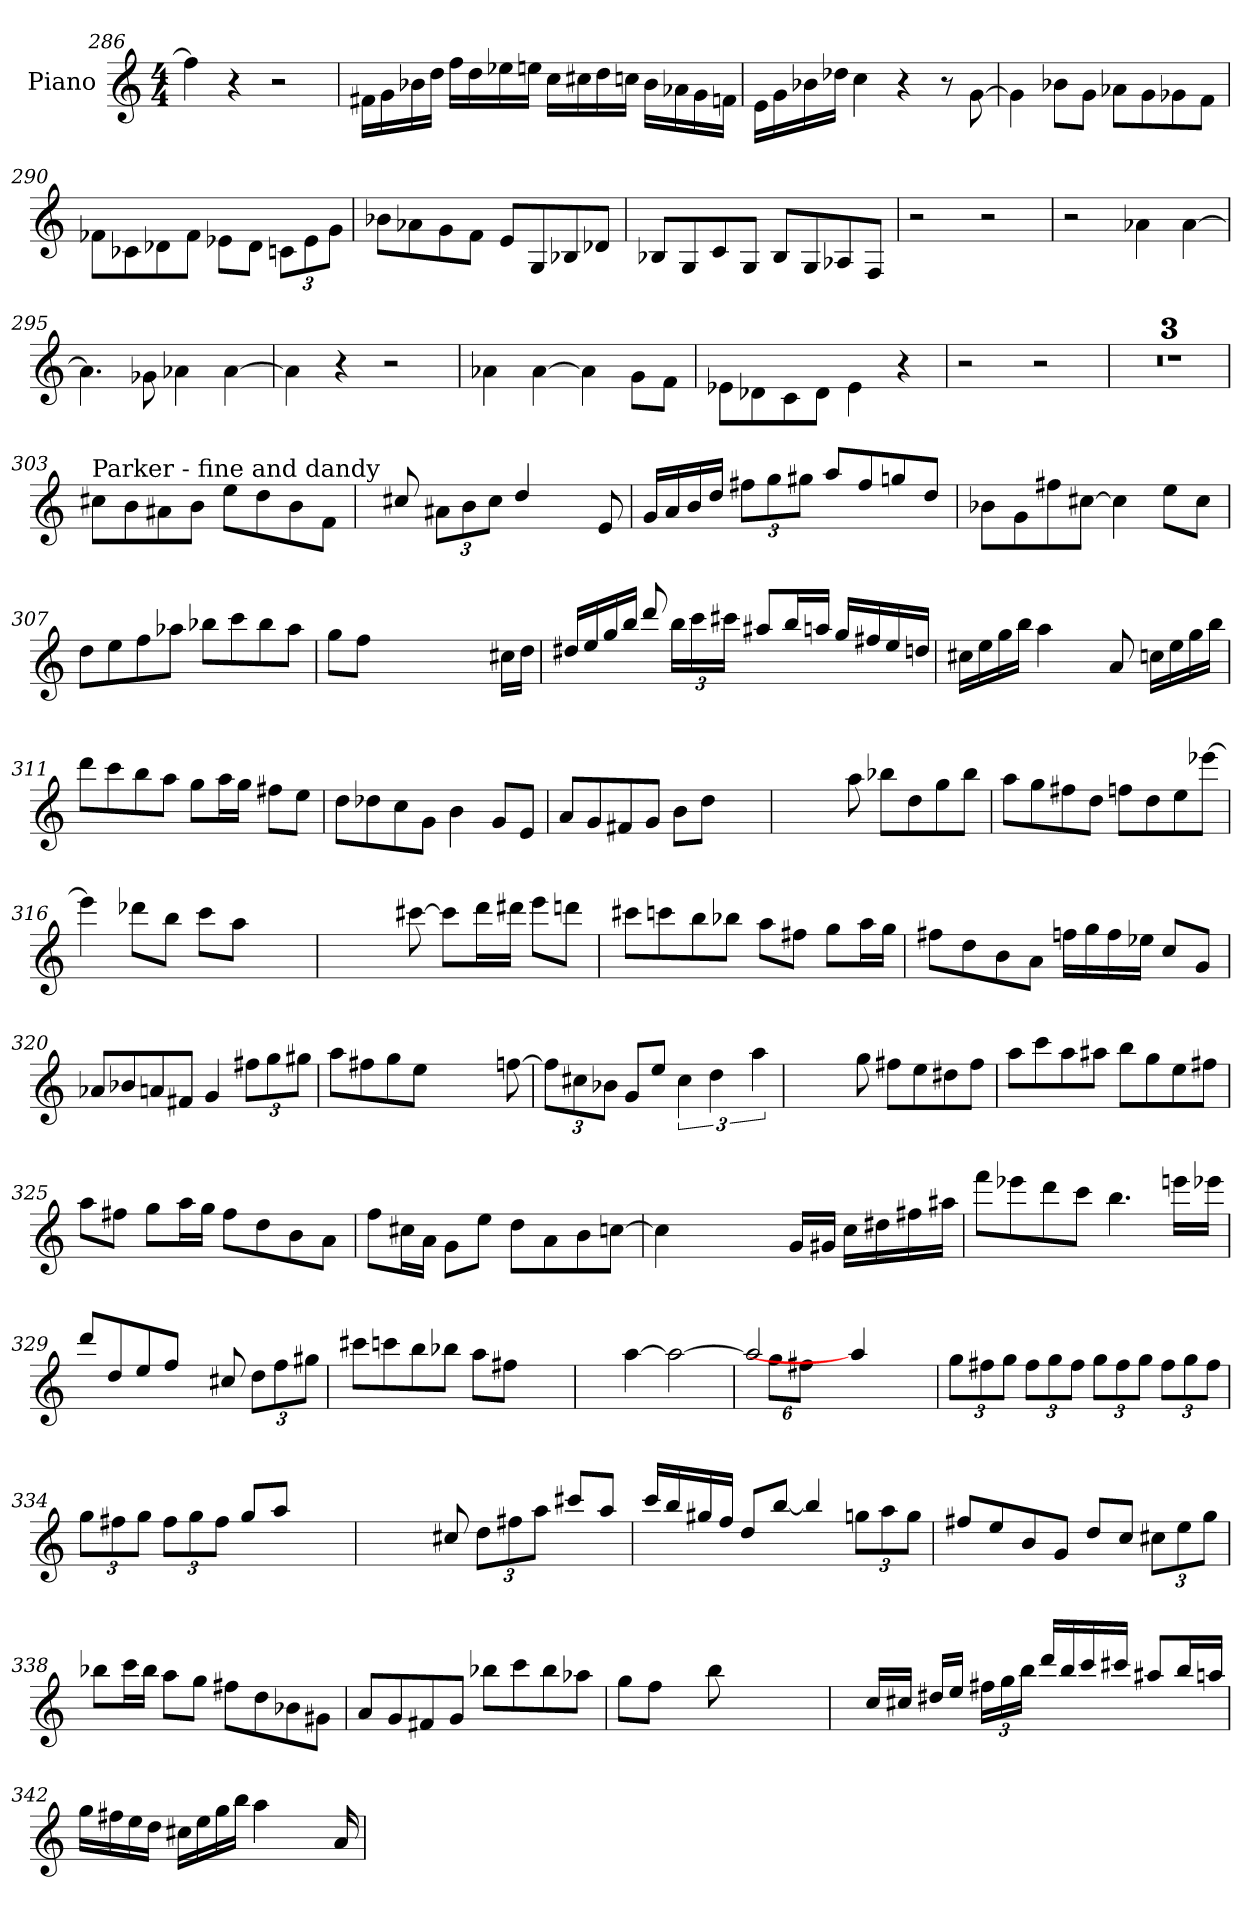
**kern
*part1
*staff1
*I"Piano
*I'Pno.
*clefG2
*k[]
*M4/4
=286
4ff\]
4r
2r
=287
16f#X\LL
16g\
16b-X\
16dd\JJ
16ff\LL
16dd\
16ee-X\
16een\JJ
16cc\LL
16cc#X\
16dd\
16ccn\JJ
16b-\LL
16a-X\
16g\
16fn\JJ
=288
16e\LL
16g\
16b-X\
16dd-X\JJ
4cc\
4r
8r
[8g\
!!LO:LB:g=z
=289
4g\]
8b-X\L
8g\J
8a-X\L
8g\
8g-X\
8f\J
=290
8f-X\L
8c-X\
8d-X\
8f-\J
8e-X\L
8d-\J
*Xbrackettup
12cn\L
12e-\
12g\J
=291
8b-X\L
8a-X\
8g\
8f\J
8e/L
8G/
8B-X/
8d-X/J
=292
8B-X/L
8G/
8c/
8G/J
8B-/L
8G/
8A-X/
8F/J
=293
2r
2r
!!LO:LB:g=z
=294
2r
4a-X\
[4a-\
=295
4.a-\]
8g-X\
4a-X\
[4a-\
=296
4a-\]
4r
2r
=297
4a-X\
[4a-\
4a-\]
8g\L
8f\J
=298
8e-X\L
8d-X\
8c\
8d-\J
4e-\
4r
=299
2r
2r
=300
1r
=301
1r
!!LO:PB:g=z
=302
1r
=303
!LO:TX:a:t=Parker - fine and dandy
8cc#X\L
8b\
8a#X\
8b\J
8ee\L
8dd\
8b\
8f\J
=304
*^
8ryy	4ryy
8cc#X/	.
4ryy	12a#X\L
.	12b\
.	12cc#\J
4dd/	2ryy
8ryy	.
8e/	.
=305	=305
16g/LL	4ryy
16a/	.
16b/	.
16dd/JJ	.
4ryy	12ff#X\L
.	12gg\
.	12gg#X\J
8aa/L	2ryy
8ff#/	.
8ggn/	.
8dd/J	.
*v	*v
=306
8b-X\L
8g\
8ff#X\
[8cc#X\J
4cc#\]
8ee\L
8cc#\J
!!LO:LB:g=z
=307
8dd\L
8ee\
8ff\
8aa-X\J
8bb-X\L
8ccc\
8bb-\
8aa-\J
=308
8gg\L
8ff\J
4ryy
4ryy
8ryy
16cc#X\LL
16dd\JJ
=309
*^
16dd#X/LL	4.ryy
16ee/	.
16gg/	.
16bb/JJ	.
8ddd/	.
8ryy	24bb\LL
.	24ccc\
.	24ccc#X\JJ
8aa#X/L	2ryy
16bb/L	.
16aan/JJ	.
16gg/LL	.
16ff#X/	.
16ee/	.
16ddn/JJ	.
*v	*v
!!LO:LB:g=z
=310
16cc#X\LL
16ee\
16gg\
16bb\JJ
4aa\
8ryy
8a/
16ccn\LL
16ee\
16gg\
16bb\JJ
=311
8ddd\L
8ccc\
8bb\
8aa\J
8gg\L
16aa\L
16gg\JJ
8ff#X\L
8ee\J
=312
8dd\L
8dd-X\
8cc\
8g\J
4b\
8g/L
8e/J
=313
8a/L
8g/
8f#X/
8g/J
8b\L
8dd\J
4ryy
=314
4ryy
8ryy
8aa\
8bb-X\L
8dd\
8gg\
8bb-\J
!!LO:LB:g=z
=315
8aa\L
8gg\
8ff#X\
8dd\J
8ffn\L
8dd\
8ee\
[8eee-X\J
=316
4eee-\]
8ddd-X\L
8bb\J
8ccc\L
8aa\J
4ryy
=317
4ryy
8ryy
[8ccc#X\
8ccc#\L]
16ddd\L
16ddd#X\JJ
8eee\L
8dddn\J
=318
8ccc#X\L
8cccn\
8bb\
8bb-X\J
8aa\L
8ff#X\J
8gg\L
16aa\L
16gg\JJ
!!LO:LB:g=z
=319
8ff#X\L
8dd\
8b\
8a\J
16ffn\LL
16gg\
16ff\
16ee-X\JJ
8cc/L
8g/J
=320
*^
8a-X/L	2.ryy
8b-X/	.
8an/	.
8f#X/J	.
4g/	.
4ryy	12ff#X\L
.	12gg\
.	12gg#X\J
*v	*v
=321
8aa\L
8ff#X\
8gg\
8ee\J
4ryy
8ryy
[8ffn\
=322
*^
4ryy	12ff\L]
.	12cc#X\
.	12b-X\J
8g/L	4ryy
8ee/J	.
*	*brackettup
4ryy	6cc#\
.	6dd\
4ryy	.
.	6aa\
*v	*v
!!LO:LB:g=z
=323
4ryy
8ryy
8gg\
8ff#X\L
8ee\
8dd#X\
8ff#\J
=324
8aa\L
8ccc\
8aa\
8aa#X\J
8bb\L
8gg\
8ee\
8ff#X\J
=325
8aa\L
8ff#X\J
8gg\L
16aa\L
16gg\JJ
8ff#\L
8dd\
8b\
8a\J
=326
8ff\L
16cc#X\L
16a\JJ
8g\L
8ee\J
8dd\L
8a\
8b\
[8ccn\J
!!LO:LB:g=z
=327
4cc\]
4ryy
8ryy
16g/LL
16g#X/JJ
16cc\LL
16dd#X\
16ff#X\
16aa#X\JJ
=328
8fff\L
8eee-X\
8ddd\
8ccc\J
4.bb\
16eeen\LL
16eee-X\JJ
=329
*^
8ddd/L	2.ryy
8dd/	.
8ee/	.
8ff/J	.
8ryy	.
8cc#X/	.
*	*Xbrackettup
4ryy	12dd\L
.	12ff\
.	12gg#X\J
*v	*v
=330
8ccc#X\L
8cccn\
8bb\
8bb-X\J
8aa\L
8ff#X\J
4ryy
!!LO:LB:g=z
=331
4ryy
[4aa\
2aa\_
=332
*^
2aa/]	6%5ryy
4aa/]	.
4ryy	.
.	12gg\L
.	12ff#X\J
=333	=333
4ryy	12gg\L
.	12ff#X\
.	12gg\J
4ryy	12ff#\L
.	12gg\
.	12ff#\J
4ryy	12gg\L
.	12ff#\
.	12gg\J
4ryy	12ff#\L
.	12gg\
.	12ff#\J
=334	=334
4ryy	12gg\L
.	12ff#X\
.	12gg\J
4ryy	12ff#\L
.	12gg\
.	12ff#\J
8gg/L	2ryy
8aa/J	.
4ryy	.
=335	=335
4ryy	2ryy
8ryy	.
8cc#X/	.
4ryy	12dd\L
.	12ff#X\
.	12aa\J
8ccc#X/L	4ryy
8aa/J	.
!!LO:LB:g=z	!!
=336	=336
16ccc/LL	2.ryy
16bb/	.
16gg#X/	.
16ff/JJ	.
8dd/L	.
[8bb/J	.
4bb/]	.
4ryy	12ggn\L
.	12aa\
.	12gg\J
=337	=337
8ff#X/L	2.ryy
8ee/	.
8b/	.
8g/J	.
8dd/L	.
8cc/J	.
4ryy	12cc#X\L
.	12ee\
.	12gg\J
*v	*v
=338
8bb-X\L
16ccc\L
16bb-\JJ
8aa\L
8gg\J
8ff#X\L
8dd\
8b-X\
8g#X\J
!!LO:LB:g=z
=339
8a/L
8g/
8f#X/
8g/J
8bb-X\L
8ccc\
8bb-\
8aa-X\J
=340
8gg\L
8ff\J
8ryy
8bb\
4ryy
4ryy
=341
*^
8ryy	4.ryy
16cc/LL	.
16cc#X/JJ	.
16dd#X/LL	.
16ee/JJ	.
8ryy	24ff#X\LL
.	24gg\
.	24bb\JJ
16ddd/LL	2ryy
16bb/	.
16ccc/	.
16ccc#X/JJ	.
8aa#X/L	.
16bb/L	.
16aan/JJ	.
*v	*v
!!LO:PB:g=z
=342
16gg\LL
16ff#X\
16ee\
16dd\JJ
16cc#X\LL
16ee\
16gg\
16bb\JJ
4aa\
8.ryy
16a/
=
*-
